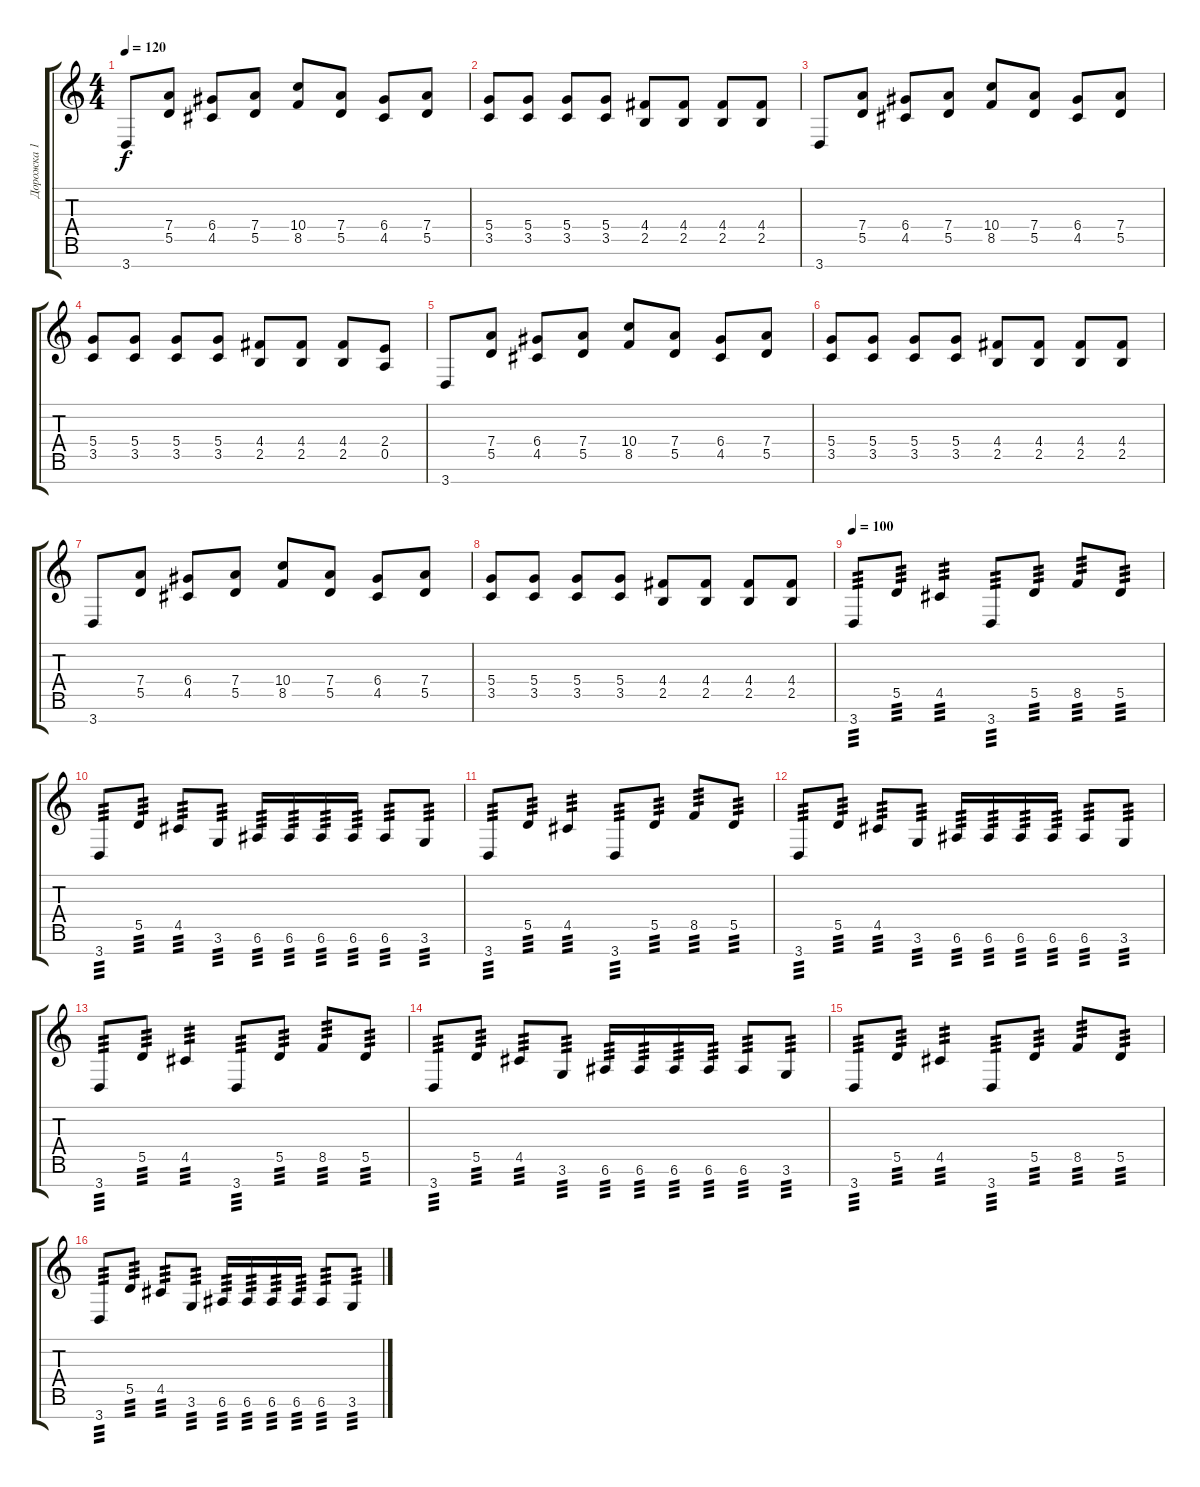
\track ("Дорожка 1" "Дорожка 1") {instrument distortionguitar}
\staff {score tabs}
\tuning (E4 B3 G3 D3 A2 E2 B1) {hide}
\ts (4 4)
\tempo 120
\clef g2
\ks c
3.7.8{dy f} (7.4 5.5).8 (6.4 4.5).8 (7.4 5.5).8 (10.4 8.5).8 (7.4 5.5).8 (6.4 4.5).8 (7.4 5.5).8 |
(5.4 3.5).8 (5.4 3.5).8 (5.4 3.5).8 (5.4 3.5).8 (4.4 2.5).8 (4.4 2.5).8 (4.4 2.5).8 (4.4 2.5).8 |
3.7.8 (7.4 5.5).8 (6.4 4.5).8 (7.4 5.5).8 (10.4 8.5).8 (7.4 5.5).8 (6.4 4.5).8 (7.4 5.5).8 |
(5.4 3.5).8 (5.4 3.5).8 (5.4 3.5).8 (5.4 3.5).8 (4.4 2.5).8 (4.4 2.5).8 (4.4 2.5).8 (2.4 0.5).8 |
3.7.8 (7.4 5.5).8 (6.4 4.5).8 (7.4 5.5).8 (10.4 8.5).8 (7.4 5.5).8 (6.4 4.5).8 (7.4 5.5).8 |
(5.4 3.5).8 (5.4 3.5).8 (5.4 3.5).8 (5.4 3.5).8 (4.4 2.5).8 (4.4 2.5).8 (4.4 2.5).8 (4.4 2.5).8 |
3.7.8 (7.4 5.5).8 (6.4 4.5).8 (7.4 5.5).8 (10.4 8.5).8 (7.4 5.5).8 (6.4 4.5).8 (7.4 5.5).8 |
(5.4 3.5).8 (5.4 3.5).8 (5.4 3.5).8 (5.4 3.5).8 (4.4 2.5).8 (4.4 2.5).8 (4.4 2.5).8 (4.4 2.5).8 |
\tempo 100
3.7.8{tp 3} 5.5.8{tp 3} 4.5.4{tp 3} 3.7.8{tp 3} 5.5.8{tp 3} 8.5.8{tp 3} 5.5.8{tp 3} |
3.7.8{tp 3} 5.5.8{tp 3} 4.5.8{tp 3} 3.6.8{tp 3} 6.6.16{tp 3} 6.6.16{tp 3} 6.6.16{tp 3} 6.6.16{tp 3} 6.6.8{tp 3} 3.6.8{tp 3} |
3.7.8{tp 3} 5.5.8{tp 3} 4.5.4{tp 3} 3.7.8{tp 3} 5.5.8{tp 3} 8.5.8{tp 3} 5.5.8{tp 3} |
3.7.8{tp 3} 5.5.8{tp 3} 4.5.8{tp 3} 3.6.8{tp 3} 6.6.16{tp 3} 6.6.16{tp 3} 6.6.16{tp 3} 6.6.16{tp 3} 6.6.8{tp 3} 3.6.8{tp 3} |
3.7.8{tp 3} 5.5.8{tp 3} 4.5.4{tp 3} 3.7.8{tp 3} 5.5.8{tp 3} 8.5.8{tp 3} 5.5.8{tp 3} |
3.7.8{tp 3} 5.5.8{tp 3} 4.5.8{tp 3} 3.6.8{tp 3} 6.6.16{tp 3} 6.6.16{tp 3} 6.6.16{tp 3} 6.6.16{tp 3} 6.6.8{tp 3} 3.6.8{tp 3} |
3.7.8{tp 3} 5.5.8{tp 3} 4.5.4{tp 3} 3.7.8{tp 3} 5.5.8{tp 3} 8.5.8{tp 3} 5.5.8{tp 3} |
3.7.8{tp 3} 5.5.8{tp 3} 4.5.8{tp 3} 3.6.8{tp 3} 6.6.16{tp 3} 6.6.16{tp 3} 6.6.16{tp 3} 6.6.16{tp 3} 6.6.8{tp 3} 3.6.8{tp 3}
